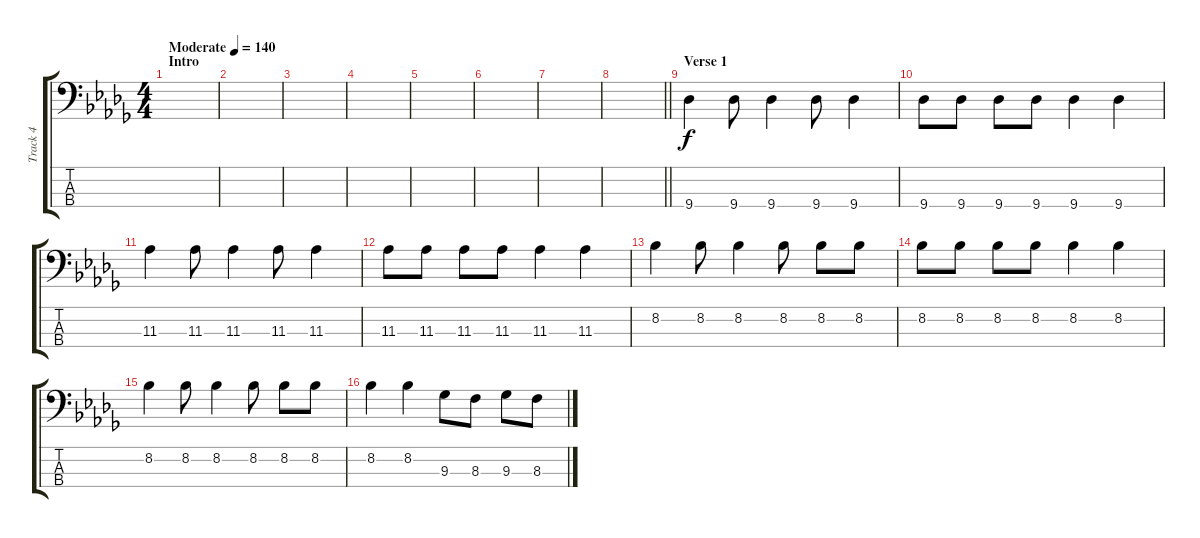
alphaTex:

\track ("Track 4" "Track 4") {instrument electricbasspick}
\staff {score tabs}
\tuning (G2 D2 A1 E1) {hide}
\ts (4 4)
\section ("" "Intro")
\tempo (140 "Moderate")
\clef f4
\ks db
|
|
|
|
|
|
|
\barLineRight lightlight
|
\section ("" "Verse 1")
9.4.4 9.4.8 9.4.4 9.4.8 9.4.4 |
9.4.8 9.4.8 9.4.8 9.4.8 9.4.4 9.4.4 |
11.3.4 11.3.8 11.3.4 11.3.8 11.3.4 |
11.3.8 11.3.8 11.3.8 11.3.8 11.3.4 11.3.4 |
8.2.4 8.2.8 8.2.4 8.2.8 8.2.8 8.2.8 |
8.2.8 8.2.8 8.2.8 8.2.8 8.2.4 8.2.4 |
8.2.4 8.2.8 8.2.4 8.2.8 8.2.8 8.2.8 |
8.2.4 8.2.4 9.3.8 8.3.8 9.3.8 8.3.8
